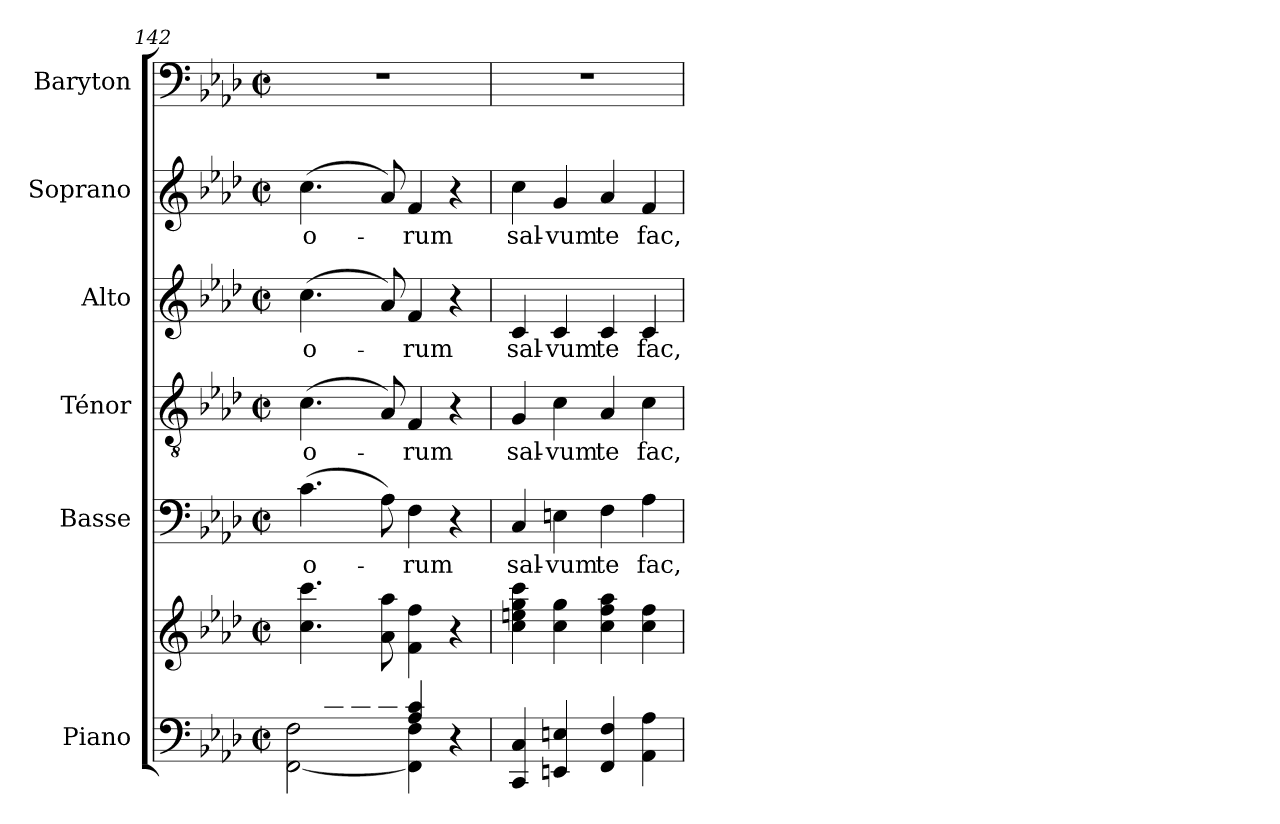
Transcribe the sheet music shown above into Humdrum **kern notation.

**kern	**kern	**kern	**text	**kern	**text	**kern	**text	**kern	**text	**kern
*part6	*part6	*part5	*part5	*part4	*part4	*part3	*part3	*part2	*part2	*part1
*staff7	*staff6	*staff5	*staff5	*staff4	*staff4	*staff3	*staff3	*staff2	*staff2	*staff1
*I"Piano	*	*I"Basse	*	*I"Ténor	*	*I"Alto	*	*I"Soprano	*	*I"Baryton
*I'Pno.	*	*I'B.	*	*I'T.	*	*I'Alt.	*	*I'So.	*	*I'Bar.
*clefF4	*clefG2	*clefF4	*	*clefGv2	*	*clefG2	*	*clefG2	*	*clefF4
*k[b-e-a-d-]	*k[b-e-a-d-]	*k[b-e-a-d-]	*	*k[b-e-a-d-]	*	*k[b-e-a-d-]	*	*k[b-e-a-d-]	*	*k[b-e-a-d-]
*M4/4	*M4/4	*M4/4	*	*M4/4	*	*M4/4	*	*M4/4	*	*M4/4
*met(c|)	*met(c|)	*met(c|)	*	*met(c|)	*	*met(c|)	*	*met(c|)	*	*met(c|)
=142	=142	=142	=142	=142	=142	=142	=142	=142	=142	=142
*^	*	*	*	*	*	*	*	*	*	*
!	!	!	!	!LO:LY:b	!	!LO:LY:b	!	!LO:LY:b	!	!LO:LY:b	!
8F/Lyy	[2FF\ 2F\	4.cc\ 4.ccc\	(4.c\	-o-	(4.c\	-o-	(4.cc\	-o-	(4.cc\	-o-	1r
8A-/ 8c/	.	.	.	.	.	.	.	.	.	.	.
8A-/ 8c/	.	.	.	.	.	.	.	.	.	.	.
8A-/ 8c/J	.	8a-\ 8aa-\	8A-\)	.	8A-/)	.	8a-/)	.	8a-/)	.	.
!	!	!	!	!LO:LY:b	!	!LO:LY:b	!	!LO:LY:b	!	!LO:LY:b	!
4A-/ 4c/	4FF\] 4F\	4f\ 4ff\	4F\	-rum	4F/	-rum	4f/	-rum	4f/	-rum	.
4r	4ryy	4r	4r	.	4r	.	4r	.	4r	.	.
=143	=143	=143	=143	=143	=143	=143	=143	=143	=143	=143	=143
!	!	!	!	!LO:LY:b	!	!LO:LY:b	!	!LO:LY:b	!	!LO:LY:b	!
*v	*v	*	*	*	*	*	*	*	*	*	*
4CC/ 4C/	4cc\ 4een\ 4gg\ 4ccc\	4C/	sal-	4G/	sal-	4c/	sal-	4cc\	sal-	1r
!	!	!	!LO:LY:b	!	!LO:LY:b	!	!LO:LY:b	!	!LO:LY:b	!
4EEn/ 4En/	4cc\ 4gg\	4En\	-vum	4c\	-vum	4c/	-vum	4g/	-vum	.
!	!	!	!LO:LY:b	!	!LO:LY:b	!	!LO:LY:b	!	!LO:LY:b	!
4FF/ 4F/	4cc\ 4ff\ 4aa-\	4F\	te	4A-/	te	4c/	te	4a-/	te	.
!	!	!	!LO:LY:b	!	!LO:LY:b	!	!LO:LY:b	!	!LO:LY:b	!
4AA-\ 4A-\	4cc\ 4ff\	4A-\	fac,	4c\	fac,	4c/	fac,	4f/	fac,	.
=	=	=	=	=	=	=	=	=	=	=
*-	*-	*-	*-	*-	*-	*-	*-	*-	*-	*-
